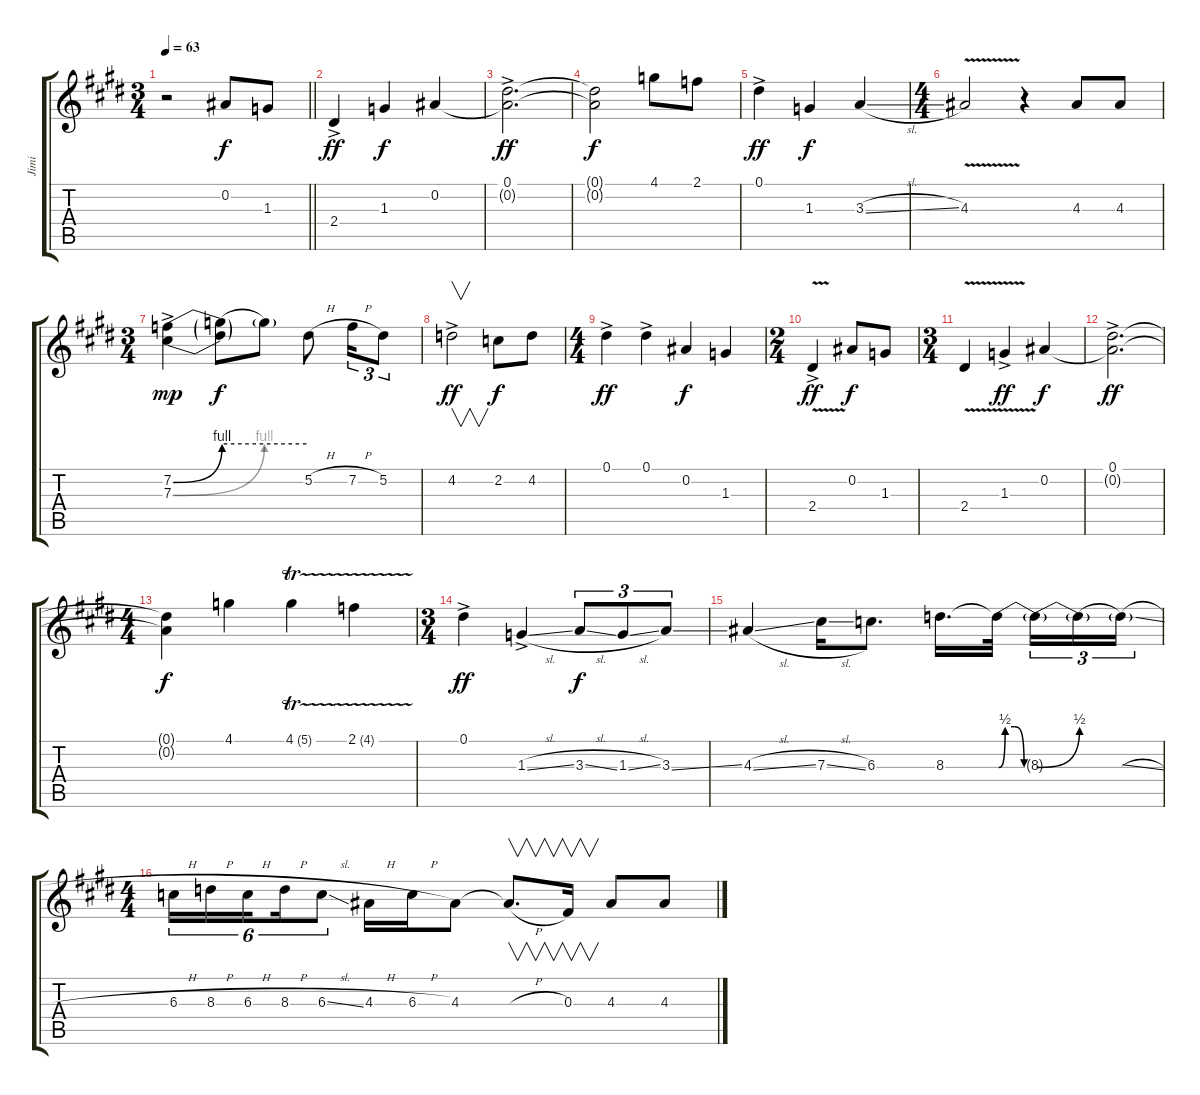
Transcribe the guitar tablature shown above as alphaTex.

\track ("Jimi" "Jimi") {instrument overdrivenguitar}
\staff {score tabs}
\tuning (Eb4 Bb3 Gb3 Db3 Ab2 Eb2) {hide}
\ts (3 4)
\tempo 63
\clef g2
\barLineRight lightlight
\ks e
r.2{dy f instrument overdrivenguitar} 0.2.8 1.3.8 |
2.4{ac}.4{dy ff} 1.3.4{dy f} 0.2.4 |
(0.1{ac} 0.2{t}).2{d dy ff} |
(0.1{t} 0.2{t}).2{dy f} 4.1.8 2.1.8 |
0.1{ac}.4{dy ff} 1.3.4{dy f} 3.3{sl}.4 |
\ts (4 4)
4.3{v}.2 r.4 4.3.8 4.3.8 |
\ts (3 4)
(7.2{be (bend 0 0 60 4) ac} 7.3{be (bend 0 0 60 4)}).4{dy mp} (7.2{be (hold 0 4 60 4) t} 7.3{t}).8{dy f} 7.2{t}.8 5.2{h}.8 7.2{h}.16{tu (3 2)} 5.2.8{tu (3 2)} |
4.2{ac}.2{v dy ff} 2.2.8{dy f} 4.2.8 |
\ts (4 4)
0.1{ac}.4{dy ff} 0.1{ac}.4 0.2.4{dy f} 1.3.4 |
\ts (2 4)
2.4{v ac}.4{dy ff} 0.2.8{dy f} 1.3.8 |
\ts (3 4)
2.4{v}.4 1.3{v ac}.4{dy ff} 0.2.4{dy f} |
(0.1{ac} 0.2{t}).2{d dy ff} |
\ts (4 4)
(0.1{t} 0.2{t}).4{dy f} 4.1.4 4.1{tr (5 32)}.4 2.1{tr (4 32)}.4 |
\ts (3 4)
0.1{ac}.4{dy ff} 1.3{sl ac}.4 3.3{sl}.8{tu (3 2) dy f} 1.3{sl}.8{tu (3 2)} 3.3{ss}.8{tu (3 2)} |
4.3{sl}.4 7.3{sl}.16 6.3.8{d} 8.3.16{d} 8.3{be (custom 0 0 10 2 25 2 40 0 60 0) t}.32{beam splitsecondary} 8.3{be (bend 0 0 60 2) t}.16{tu (3 2)} 8.3{be (hold 40 0 60 0) t}.16{tu (3 2)} 8.3{sl t}.16{tu (3 2)} |
\ts (4 4)
6.3{h}.16{tu (6 4)} 8.3{h}.16{tu (6 4)} 6.3{h}.16{tu (6 4) beam splitsecondary} 8.3{h}.16{tu (6 4)} 6.3{sl}.8{tu (6 4)} 4.3{h}.16 6.3{h}.16 4.3.8 4.3{h t}.8{v d} 0.3.16{v} 4.3.8 4.3.8
